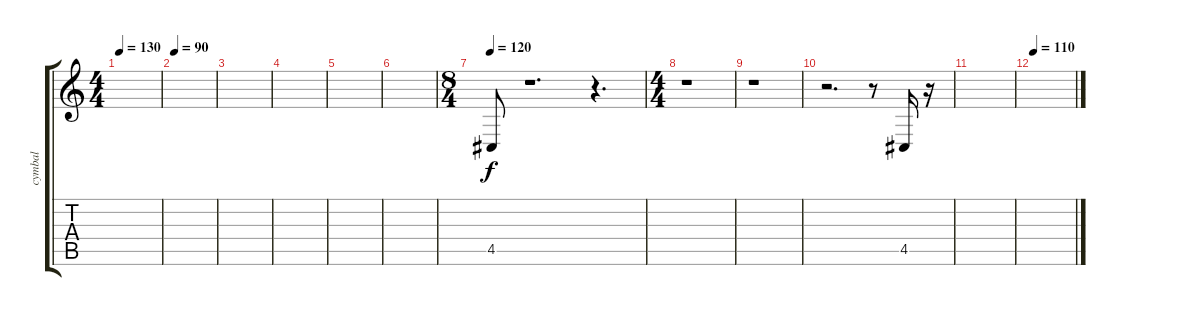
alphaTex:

\track ("cymbal" "cymbal") {instrument reversecymbal}
\staff {score tabs}
\tuning (E4 B3 G3 D3 A2 E2) {hide}
\ts (4 4)
\tempo 130
\clef g2
\ks c
|
\tempo 90
|
|
|
|
|
\ts (8 4)
\tempo 120
4.5.8{dy f} r.1{d} r.4{d} |
\ts (4 4)
r.1 |
r.1 |
r.2{d} r.8 4.5.16 r.16 |
|
\tempo 110
